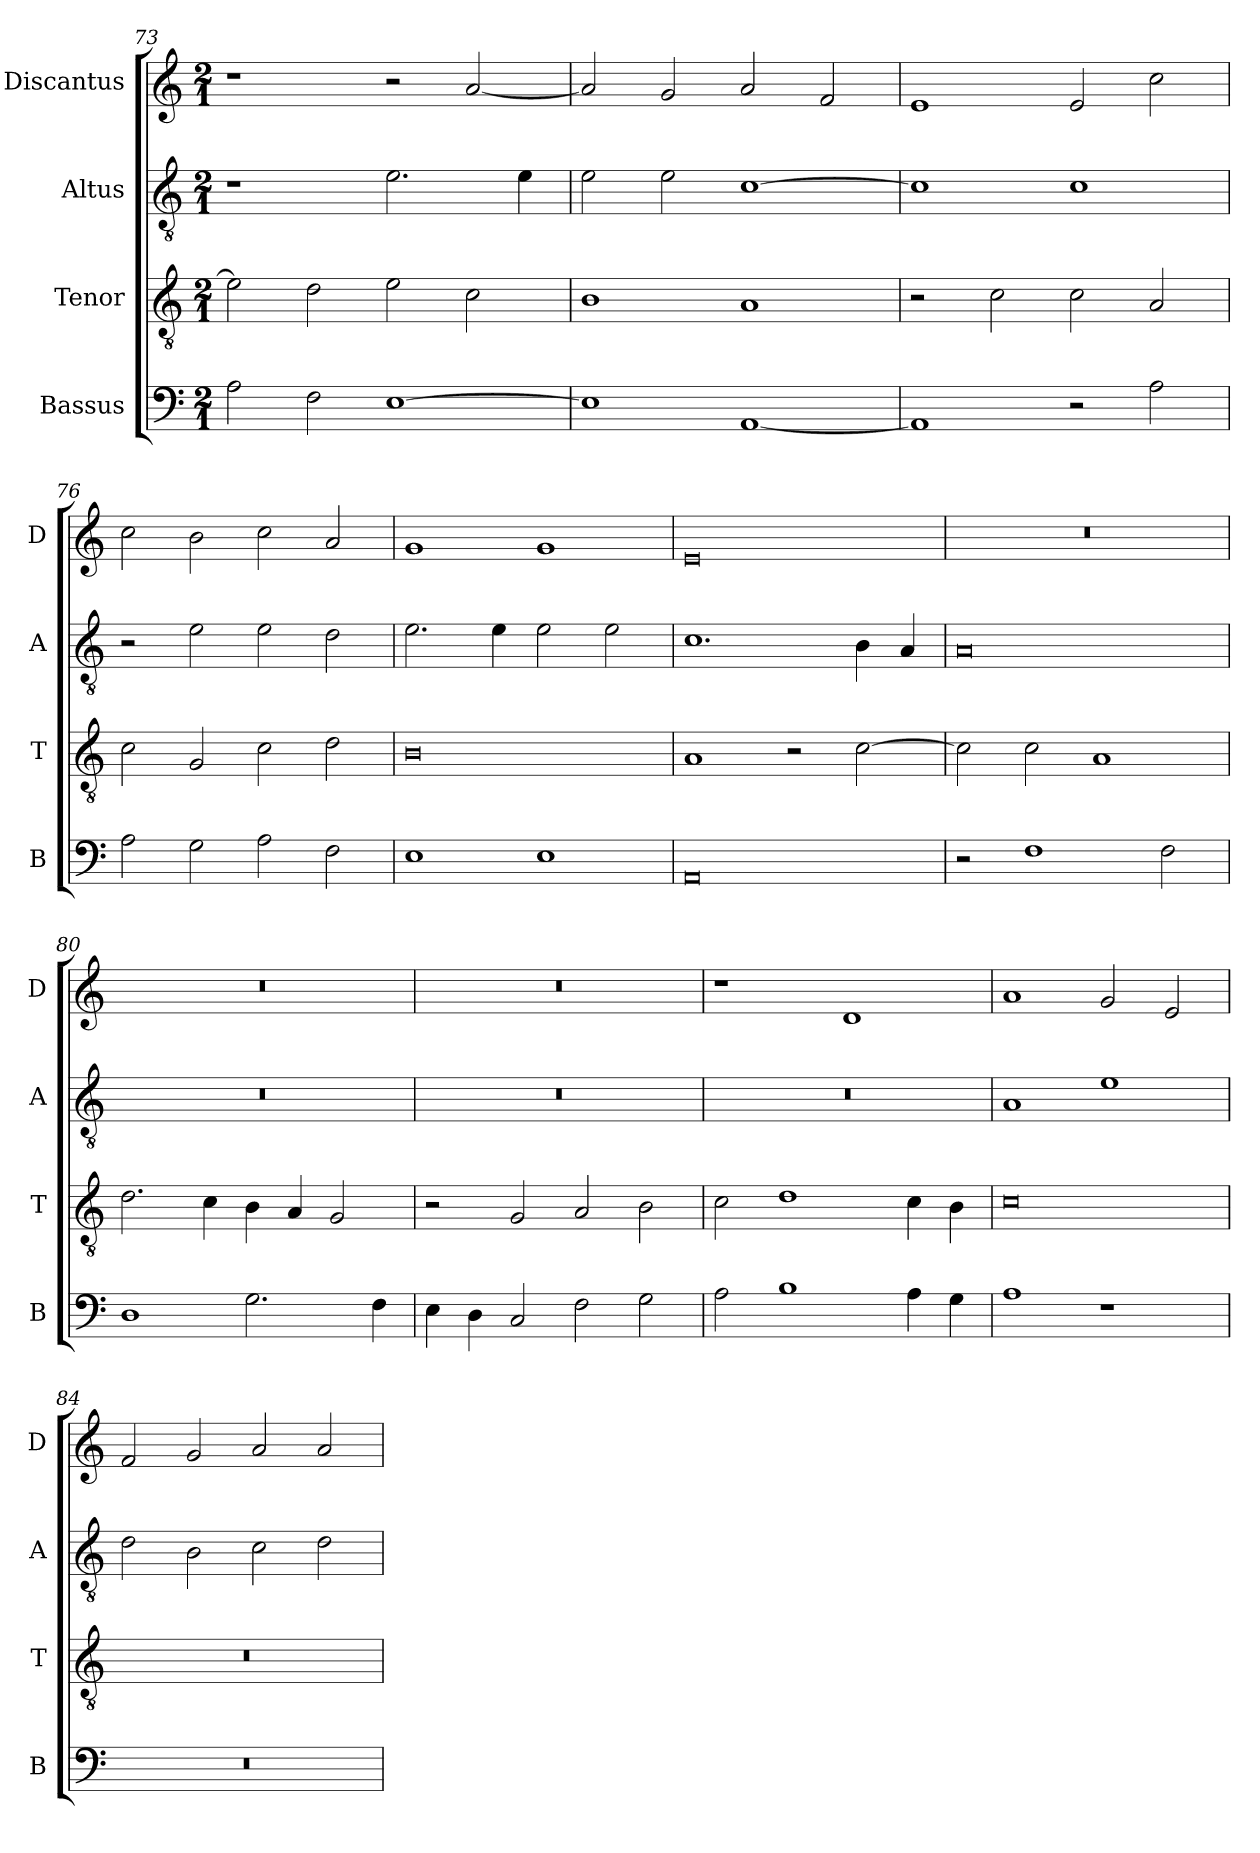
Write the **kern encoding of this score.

**kern	**kern	**kern	**kern
*part4	*part3	*part2	*part1
*staff4	*staff3	*staff2	*staff1
*I"Bassus	*I"Tenor	*I"Altus	*I"Discantus
*I'B	*I'T	*I'A	*I'D
*clefF4	*clefGv2	*clefGv2	*clefG2
*k[]	*k[]	*k[]	*k[]
*M2/1	*M2/1	*M2/1	*M2/1
=73	=73	=73	=73
2A\	2e\]	1r	1r
2F\	2d\	.	.
[1E	2e\	2.e\	2r
.	2c\	.	[2a/
.	.	4e\	.
=74	=74	=74	=74
1E]	1B	2e\	2a/]
.	.	2e\	2g/
[1AA	1A	[1c	2a/
.	.	.	2f/
=75	=75	=75	=75
1AA]	2r	1c]	1e
.	2c\	.	.
2r	2c\	1c	2e/
2A\	2A/	.	2cc\
=76	=76	=76	=76
2A\	2c\	2r	2cc\
2G\	2G/	2e\	2b\
2A\	2c\	2e\	2cc\
2F\	2d\	2d\	2a/
=77	=77	=77	=77
1E	0B	2.e\	1g
.	.	4e\	.
1E	.	2e\	1g
.	.	2e\	.
=78	=78	=78	=78
0AA	1A	1.c	0e
.	2r	.	.
.	[2c\	4B\	.
.	.	4A/	.
=79	=79	=79	=79
2r	2c\]	0A	0r
1F	2c\	.	.
.	1A	.	.
2F\	.	.	.
=80	=80	=80	=80
1D	2.d\	0r	0r
.	4c\	.	.
2.G\	4B\	.	.
.	4A/	.	.
.	2G/	.	.
4F\	.	.	.
=81	=81	=81	=81
4E\	2r	0r	0r
4D\	.	.	.
2C/	2G/	.	.
2F\	2A/	.	.
2G\	2B\	.	.
=82	=82	=82	=82
2A\	2c\	0r	1r
1B	1d	.	.
.	.	.	1d
4A\	4c\	.	.
4G\	4B\	.	.
=83	=83	=83	=83
1A	0c	1A	1a
1r	.	1e	2g/
.	.	.	2e/
=84	=84	=84	=84
0r	0r	2d\	2f/
.	.	2B\	2g/
.	.	2c\	2a/
.	.	2d\	2a/
=	=	=	=
*-	*-	*-	*-
